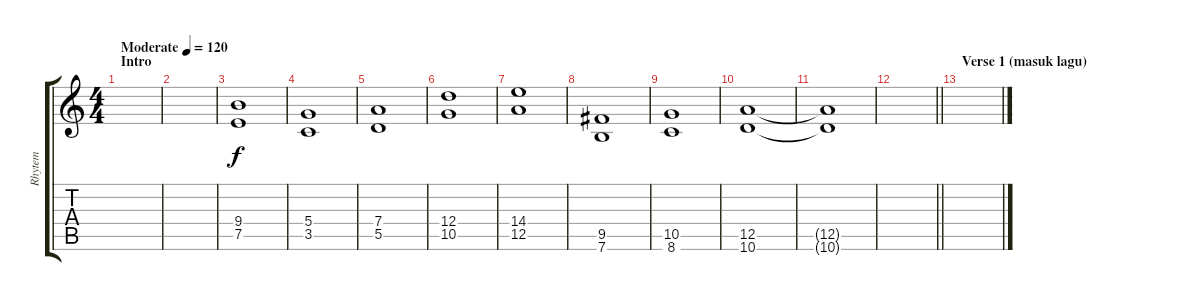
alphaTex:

\track ("Rhytem" "Rhytem") {instrument distortionguitar}
\staff {score tabs}
\tuning (E4 B3 G3 D3 A2 E2) {hide}
\ts (4 4)
\section ("" "Intro")
\tempo (120 "Moderate")
\clef g2
\ks c
|
|
(9.4 7.5).1 |
(5.4 3.5).1 |
(7.4 5.5).1 |
(12.4 10.5).1 |
(14.4 12.5).1 |
(9.5 7.6).1 |
(10.5 8.6).1 |
(12.5 10.6).1 |
(12.5{t} 10.6{t}).1 |
\barLineRight lightlight
|
\section ("" "Verse 1 (masuk lagu)")
